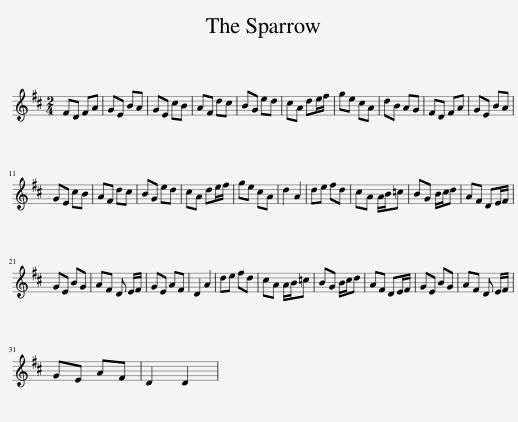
X:1
L:1/8
M:2/4
I:linebreak $
K:D
V:1 treble
V:1
 FD FA | GE BA | GE cB | AF dc | BG ed | %5
 cA de/f/ | ge cA | dB AG | FD FA | GE BA |$ %10
 GE cB | AF dc | BG ed | cA de/f/ | ge cA | %15
 d2 A2 | de fd | cA A/B/=c | BG B/c/d | AF DE/F/ |$ %20
 GE BG | AF D E/F/ | GE AF | D2 A2 | de fd | %25
 cA A/B/=c | BG B/c/d | AF DE/F/ | GE BG | AF D E/F/ |$ %30
 GE AF | D2 D2 | %32
